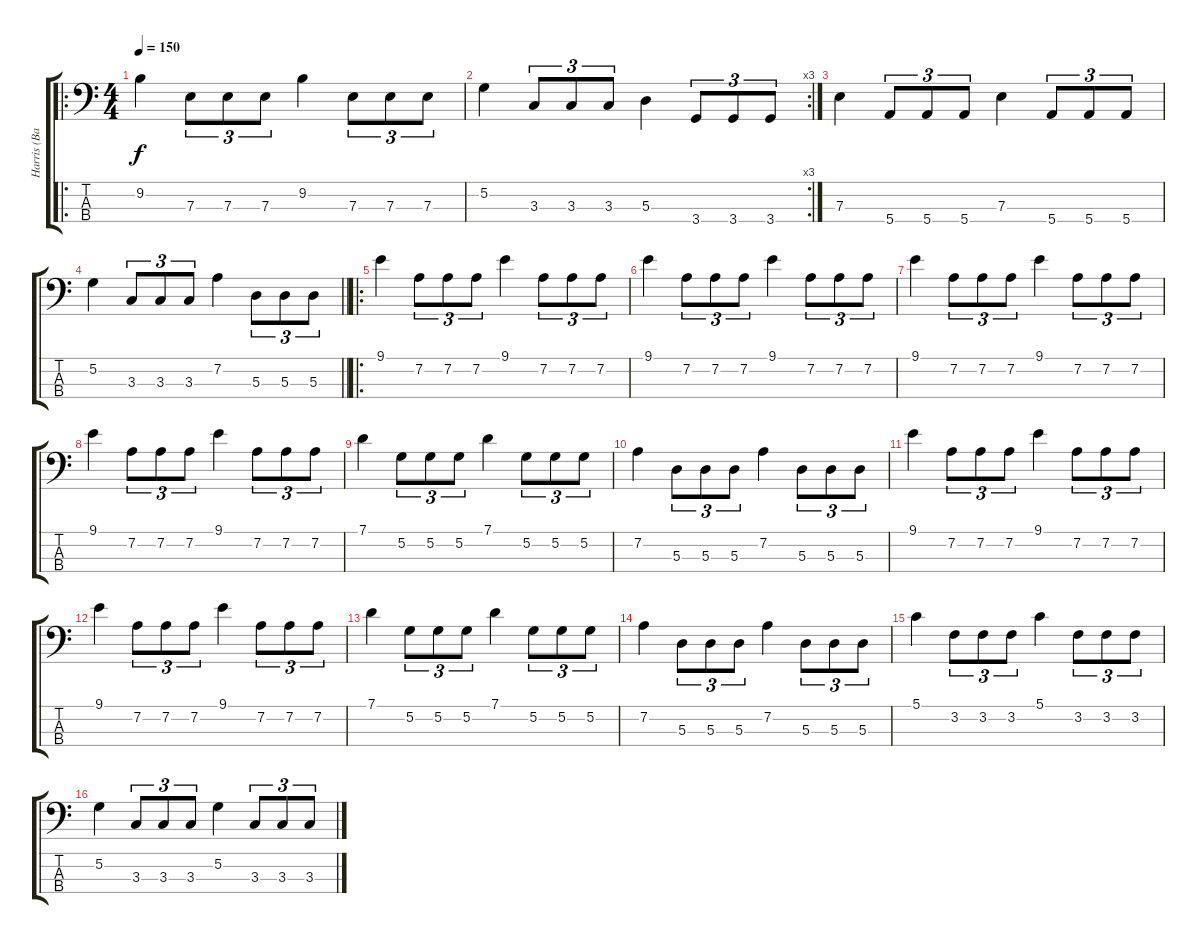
\track ("Harris (Bass)" "Harris (Ba") {instrument electricbassfinger}
\staff {score tabs}
\tuning (G2 D2 A1 E1) {hide}
\ro
\ts (4 4)
\tempo 180
\tempo 160
\tempo 150
\clef f4
\ks c
9.2.4{dy f} 7.3.8{tu (3 2)} 7.3.8{tu (3 2)} 7.3.8{tu (3 2)} 9.2.4 7.3.8{tu (3 2)} 7.3.8{tu (3 2)} 7.3.8{tu (3 2)} |
\rc 3
5.2.4 3.3.8{tu (3 2)} 3.3.8{tu (3 2)} 3.3.8{tu (3 2)} 5.3.4 3.4.8{tu (3 2)} 3.4.8{tu (3 2)} 3.4.8{tu (3 2)} |
7.3.4 5.4.8{tu (3 2)} 5.4.8{tu (3 2)} 5.4.8{tu (3 2)} 7.3.4 5.4.8{tu (3 2)} 5.4.8{tu (3 2)} 5.4.8{tu (3 2)} |
\barLineRight lightlight
5.2.4 3.3.8{tu (3 2)} 3.3.8{tu (3 2)} 3.3.8{tu (3 2)} 7.2.4 5.3.8{tu (3 2)} 5.3.8{tu (3 2)} 5.3.8{tu (3 2)} |
\ro
9.1.4 7.2.8{tu (3 2)} 7.2.8{tu (3 2)} 7.2.8{tu (3 2)} 9.1.4 7.2.8{tu (3 2)} 7.2.8{tu (3 2)} 7.2.8{tu (3 2)} |
9.1.4 7.2.8{tu (3 2)} 7.2.8{tu (3 2)} 7.2.8{tu (3 2)} 9.1.4 7.2.8{tu (3 2)} 7.2.8{tu (3 2)} 7.2.8{tu (3 2)} |
9.1.4 7.2.8{tu (3 2)} 7.2.8{tu (3 2)} 7.2.8{tu (3 2)} 9.1.4 7.2.8{tu (3 2)} 7.2.8{tu (3 2)} 7.2.8{tu (3 2)} |
9.1.4 7.2.8{tu (3 2)} 7.2.8{tu (3 2)} 7.2.8{tu (3 2)} 9.1.4 7.2.8{tu (3 2)} 7.2.8{tu (3 2)} 7.2.8{tu (3 2)} |
7.1.4 5.2.8{tu (3 2)} 5.2.8{tu (3 2)} 5.2.8{tu (3 2)} 7.1.4 5.2.8{tu (3 2)} 5.2.8{tu (3 2)} 5.2.8{tu (3 2)} |
7.2.4 5.3.8{tu (3 2)} 5.3.8{tu (3 2)} 5.3.8{tu (3 2)} 7.2.4 5.3.8{tu (3 2)} 5.3.8{tu (3 2)} 5.3.8{tu (3 2)} |
9.1.4 7.2.8{tu (3 2)} 7.2.8{tu (3 2)} 7.2.8{tu (3 2)} 9.1.4 7.2.8{tu (3 2)} 7.2.8{tu (3 2)} 7.2.8{tu (3 2)} |
9.1.4 7.2.8{tu (3 2)} 7.2.8{tu (3 2)} 7.2.8{tu (3 2)} 9.1.4 7.2.8{tu (3 2)} 7.2.8{tu (3 2)} 7.2.8{tu (3 2)} |
7.1.4 5.2.8{tu (3 2)} 5.2.8{tu (3 2)} 5.2.8{tu (3 2)} 7.1.4 5.2.8{tu (3 2)} 5.2.8{tu (3 2)} 5.2.8{tu (3 2)} |
7.2.4 5.3.8{tu (3 2)} 5.3.8{tu (3 2)} 5.3.8{tu (3 2)} 7.2.4 5.3.8{tu (3 2)} 5.3.8{tu (3 2)} 5.3.8{tu (3 2)} |
5.1.4 3.2.8{tu (3 2)} 3.2.8{tu (3 2)} 3.2.8{tu (3 2)} 5.1.4 3.2.8{tu (3 2)} 3.2.8{tu (3 2)} 3.2.8{tu (3 2)} |
5.2.4 3.3.8{tu (3 2)} 3.3.8{tu (3 2)} 3.3.8{tu (3 2)} 5.2.4 3.3.8{tu (3 2)} 3.3.8{tu (3 2)} 3.3.8{tu (3 2)}
